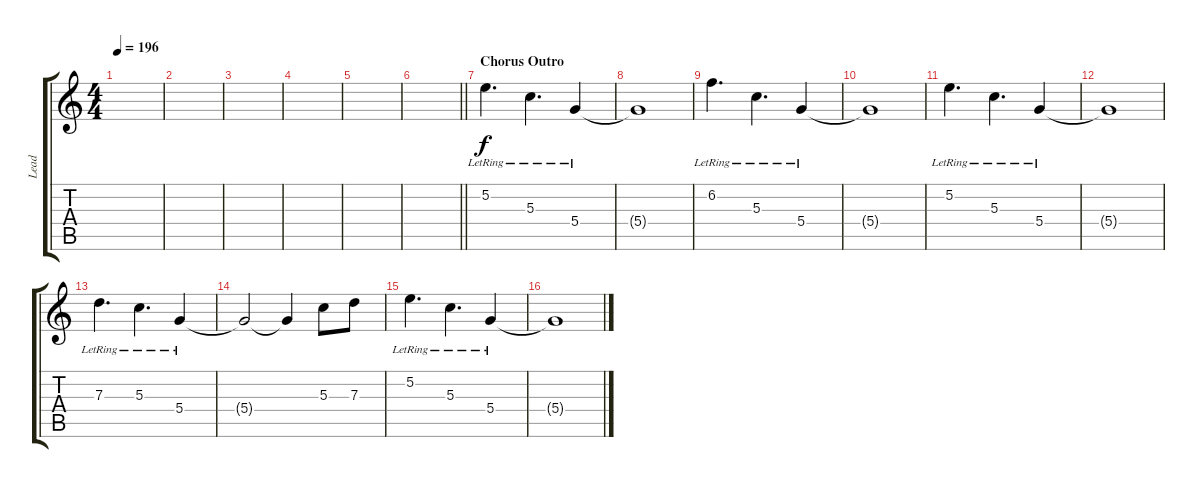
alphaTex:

\track ("Lead" "Lead") {instrument overdrivenguitar}
\staff {score tabs}
\tuning (E4 B3 G3 D3 A2 E2) {hide}
\ts (4 4)
\tempo 196
\clef g2
\ks c
|
|
|
|
|
\barLineRight lightlight
|
\section ("" "Chorus Outro")
5.2{lr}.4{d} 5.3{lr}.4{d} 5.4{lr}.4 |
5.4{t}.1 |
6.2{lr}.4{d} 5.3{lr}.4{d} 5.4{lr}.4 |
5.4{t}.1 |
5.2{lr}.4{d} 5.3{lr}.4{d} 5.4{lr}.4 |
5.4{t}.1 |
7.3{lr}.4{d} 5.3{lr}.4{d} 5.4{lr}.4 |
5.4{t}.2 5.4{t}.4 5.3.8 7.3.8 |
5.2{lr}.4{d} 5.3{lr}.4{d} 5.4{lr}.4 |
5.4{t}.1
